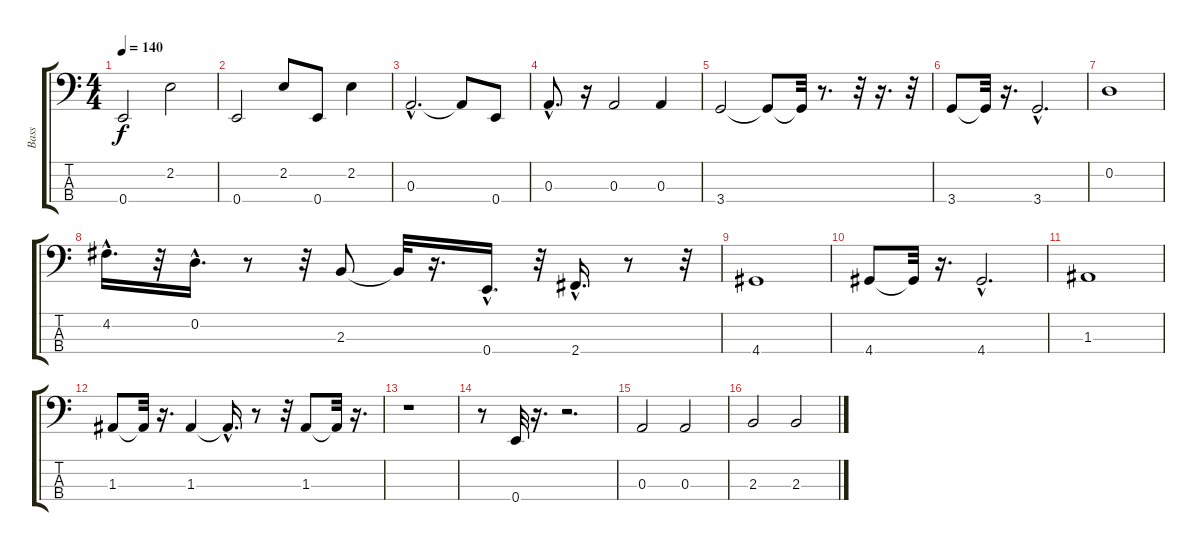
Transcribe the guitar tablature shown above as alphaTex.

\track ("Bass" "Bass") {instrument fretlessbass}
\staff {score tabs}
\tuning (G2 D2 A1 E1) {hide}
\ts (4 4)
\tempo 140
\clef f4
\ks c
0.4.2{dy f volume 12 instrument acousticbass} 2.2.2 |
0.4.2 2.2.8 0.4.8 2.2.4 |
0.3{hac}.2{d} 0.3{t}.8 0.4.8 |
0.3{hac}.8{d} r.16 0.3.2 0.3.4 |
3.4.2 3.4{t}.8 3.4{t}.32 r.8{d} r.32 r.16{d} r.32 |
3.4.8 3.4{t}.32 r.16{d} 3.4{hac}.2{d} |
0.2.1 |
4.2{hac}.16{d} r.32 0.2{hac}.16{d} r.8 r.32 2.3.8 2.3{t}.32 r.16{d} 0.4{hac}.16{d} r.32 2.4{hac}.16{d} r.8 r.32 |
4.4.1 |
4.4.8 4.4{t}.32 r.16{d} 4.4{hac}.2{d} |
1.3.1 |
1.3.8 1.3{t}.32 r.16{d} 1.3.4 1.3{hac t}.16{d} r.8 r.32 1.3.8 1.3{t}.32 r.16{d} |
r.1 |
r.8 0.4.32 r.16{d} r.2{d} |
0.3.2 0.3.2 |
2.3.2 2.3.2
